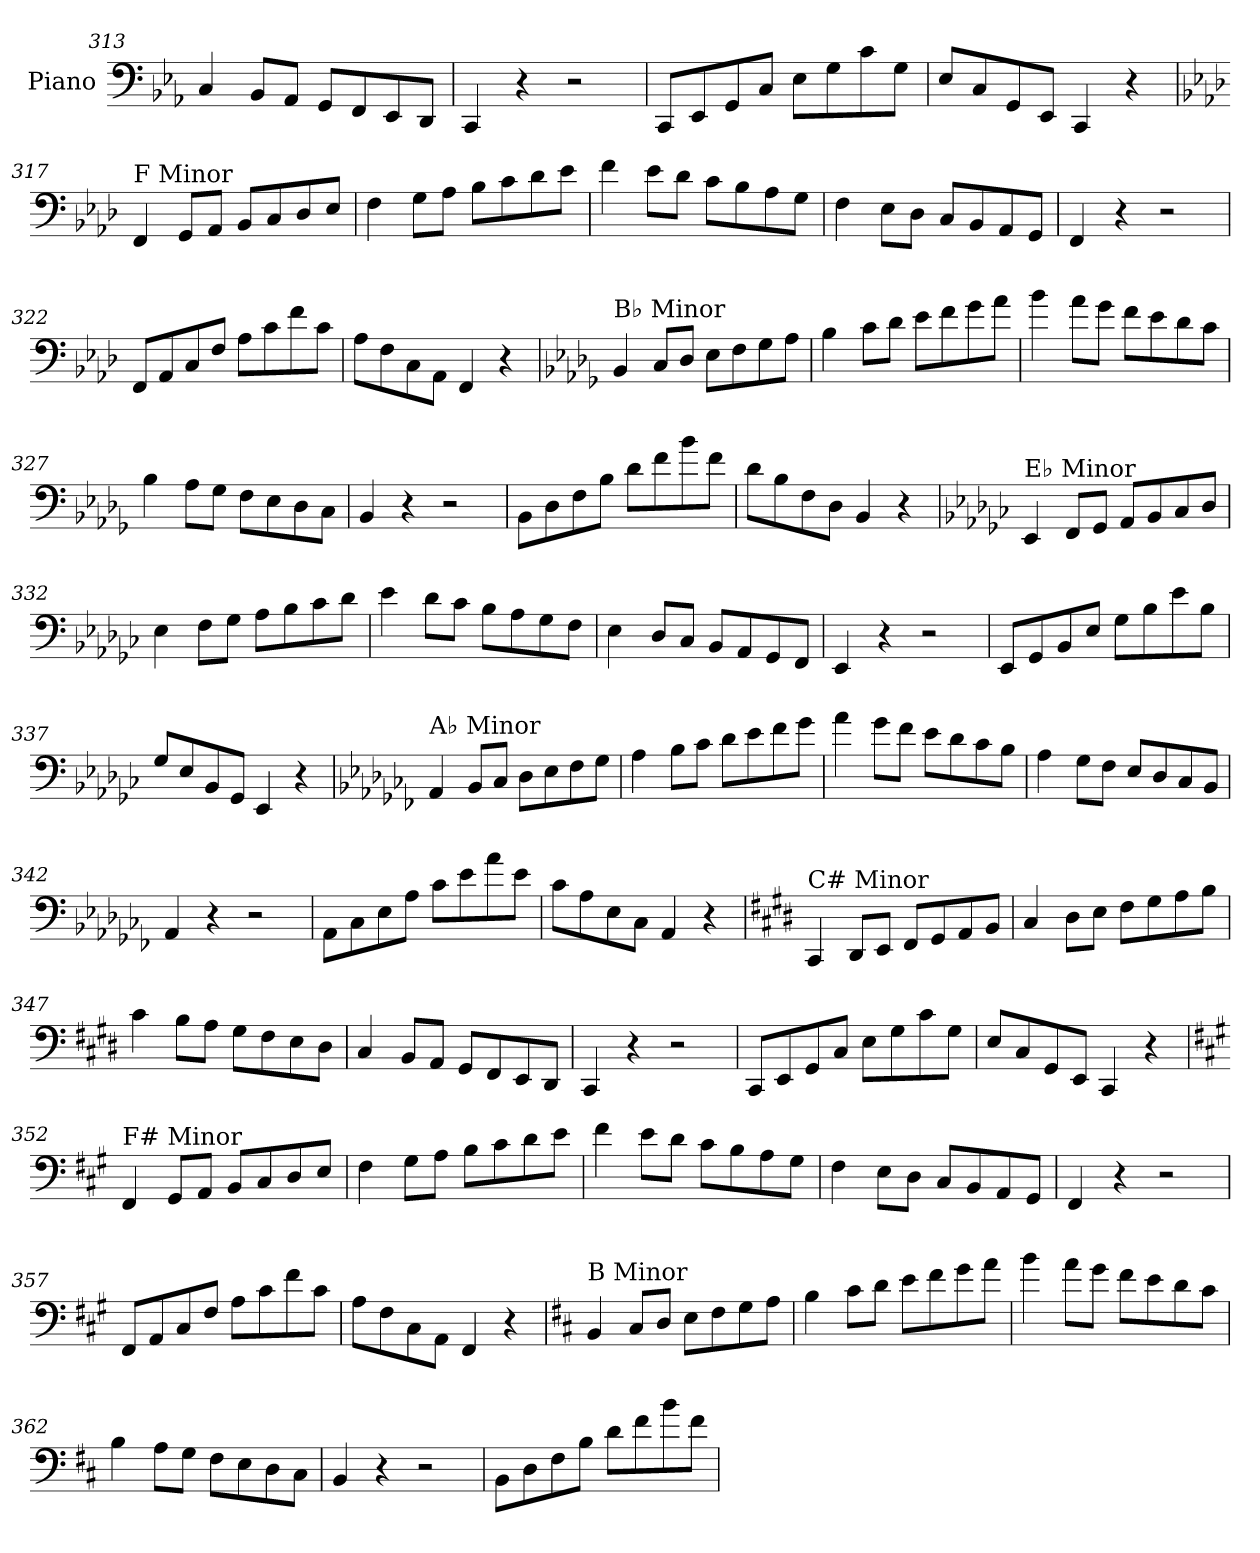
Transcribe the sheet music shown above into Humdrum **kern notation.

**kern
*part1
*staff1
*I"Piano
*I'Pno.
*clefF4
*k[b-e-a-]
=313
4C/
8BB-/L
8AA-/J
8GG/L
8FF/
8EE-/
8DD/J
=314
4CC/
4r
2r
=315
8CC/L
8EE-/
8GG/
8C/J
8E-\L
8G\
8c\
8G\J
=316
8E-/L
8C/
8GG/
8EE-/J
4CC/
4r
!!LO:LB:g=z
=317
*k[b-e-a-d-]
!LO:TX:a:t=F Minor
4FF/
8GG/L
8AA-/J
8BB-/L
8C/
8D-/
8E-/J
=318
4F\
8G\L
8A-\J
8B-\L
8c\
8d-\
8e-\J
=319
4f\
8e-\L
8d-\J
8c\L
8B-\
8A-\
8G\J
=320
4F\
8E-\L
8D-\J
8C/L
8BB-/
8AA-/
8GG/J
=321
4FF/
4r
2r
=322
8FF/L
8AA-/
8C/
8F/J
8A-\L
8c\
8f\
8c\J
=323
8A-\L
8F\
8C\
8AA-\J
4FF/
4r
!!LO:LB:g=z
=324
*k[b-e-a-d-g-]
!LO:TX:a:t=B♭ Minor
4BB-/
8C/L
8D-/J
8E-\L
8F\
8G-\
8A-\J
=325
4B-\
8c\L
8d-\J
8e-\L
8f\
8g-\
8a-\J
=326
4b-\
8a-\L
8g-\J
8f\L
8e-\
8d-\
8c\J
=327
4B-\
8A-\L
8G-\J
8F\L
8E-\
8D-\
8C\J
=328
4BB-/
4r
2r
=329
8BB-\L
8D-\
8F\
8B-\J
8d-\L
8f\
8b-\
8f\J
=330
8d-\L
8B-\
8F\
8D-\J
4BB-/
4r
!!LO:LB:g=z
=331
*k[b-e-a-d-g-c-]
!LO:TX:a:t=E♭ Minor
4EE-/
8FF/L
8GG-/J
8AA-/L
8BB-/
8C-/
8D-/J
=332
4E-\
8F\L
8G-\J
8A-\L
8B-\
8c-\
8d-\J
=333
4e-\
8d-\L
8c-\J
8B-\L
8A-\
8G-\
8F\J
=334
4E-\
8D-/L
8C-/J
8BB-/L
8AA-/
8GG-/
8FF/J
=335
4EE-/
4r
2r
=336
8EE-/L
8GG-/
8BB-/
8E-/J
8G-\L
8B-\
8e-\
8B-\J
=337
8G-/L
8E-/
8BB-/
8GG-/J
4EE-/
4r
!!LO:LB:g=z
=338
*k[b-e-a-d-g-c-f-]
!LO:TX:a:t=A♭ Minor
4AA-/
8BB-/L
8C-/J
8D-\L
8E-\
8F-\
8G-\J
=339
4A-\
8B-\L
8c-\J
8d-\L
8e-\
8f-\
8g-\J
=340
4a-\
8g-\L
8f-\J
8e-\L
8d-\
8c-\
8B-\J
=341
4A-\
8G-\L
8F-\J
8E-/L
8D-/
8C-/
8BB-/J
=342
4AA-/
4r
2r
=343
8AA-\L
8C-\
8E-\
8A-\J
8c-\L
8e-\
8a-\
8e-\J
=344
8c-\L
8A-\
8E-\
8C-\J
4AA-/
4r
!!LO:LB:g=z
=345
*k[f#c#g#d#]
!LO:TX:a:t=C# Minor
4CC#/
8DD#/L
8EE/J
8FF#/L
8GG#/
8AA/
8BB/J
=346
4C#/
8D#\L
8E\J
8F#\L
8G#\
8A\
8B\J
=347
4c#\
8B\L
8A\J
8G#\L
8F#\
8E\
8D#\J
=348
4C#/
8BB/L
8AA/J
8GG#/L
8FF#/
8EE/
8DD#/J
=349
4CC#/
4r
2r
=350
8CC#/L
8EE/
8GG#/
8C#/J
8E\L
8G#\
8c#\
8G#\J
=351
8E/L
8C#/
8GG#/
8EE/J
4CC#/
4r
!!LO:LB:g=z
=352
*k[f#c#g#]
!LO:TX:a:t=F# Minor
4FF#/
8GG#/L
8AA/J
8BB/L
8C#/
8D/
8E/J
=353
4F#\
8G#\L
8A\J
8B\L
8c#\
8d\
8e\J
=354
4f#\
8e\L
8d\J
8c#\L
8B\
8A\
8G#\J
=355
4F#\
8E\L
8D\J
8C#/L
8BB/
8AA/
8GG#/J
=356
4FF#/
4r
2r
=357
8FF#/L
8AA/
8C#/
8F#/J
8A\L
8c#\
8f#\
8c#\J
=358
8A\L
8F#\
8C#\
8AA\J
4FF#/
4r
!!LO:LB:g=z
=359
*k[f#c#]
!LO:TX:a:t=B Minor
4BB/
8C#/L
8D/J
8E\L
8F#\
8G\
8A\J
=360
4B\
8c#\L
8d\J
8e\L
8f#\
8g\
8a\J
=361
4b\
8a\L
8g\J
8f#\L
8e\
8d\
8c#\J
=362
4B\
8A\L
8G\J
8F#\L
8E\
8D\
8C#\J
=363
4BB/
4r
2r
=364
8BB\L
8D\
8F#\
8B\J
8d\L
8f#\
8b\
8f#\J
=
*-
